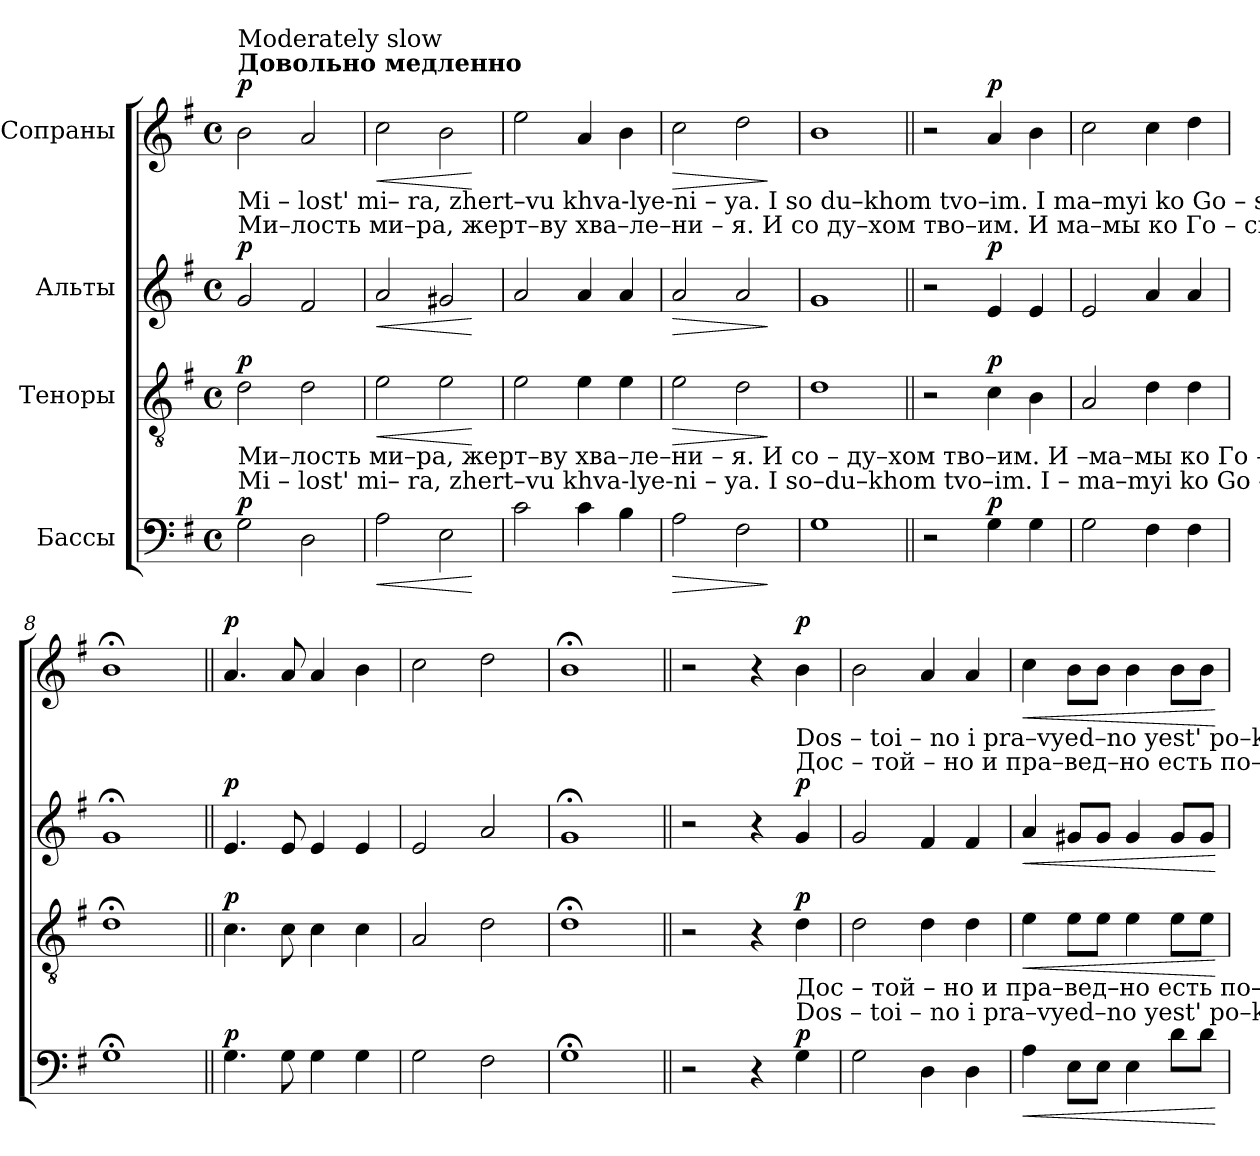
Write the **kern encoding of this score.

**kern	**dynam	**kern	**dynam	**kern	**dynam	**kern	**dynam
*part4	*part4	*part3	*part3	*part2	*part2	*part1	*part1
*staff4	*staff4	*staff3	*staff3	*staff2	*staff2	*staff1	*staff1
*I"Бассы	*	*I"Теноры	*	*I"Альты	*	*I"Сопраны	*
*clefF4	*	*clefGv2	*	*clefG2	*	*clefG2	*
*k[f#]	*	*k[f#]	*	*k[f#]	*	*k[f#]	*
*M4/4	*	*M4/4	*	*M4/4	*	*M4/4	*
*met(c)	*	*met(c)	*	*met(c)	*	*met(c)	*
*MM80	*	*MM80	*	*MM80	*	*MM80	*
=1	=1	=1	=1	=1	=1	=1	=1
!	!	!	!	!	!	!LO:TX:a:B:t=Довольно медленно	!
!	!	!	!	!	!	!LO:TX:a:t=Moderately slow	!
!	!	!	!	!	!	!LO:TX:b:t=Мi – lost'     mi– ra,   zhert–vu khva-lye-ni  –  ya.                  I   so   du–khom tvo–im.      I    ma–myi ko   Go – spo – du.	!
!	!	!	!	!	!	!LO:TX:b:t=Ми–лость ми–ра,   жерт–ву  хва–ле–ни  –  я.                   И  со    ду–хом тво–им.      И   ма–мы  ко    Го – спо – ду.	!
!	!	!LO:TX:b:t=Ми–лость ми–ра,   жерт–ву  хва–ле–ни  –  я.                   И  со – ду–хом тво–им.      И –ма–мы  ко    Го – спо – ду.	!	!	!	!	!
!	!	!LO:TX:b:t=Мi – lost'     mi– ra,   zhert–vu khva-lye-ni  –  ya.                  I   so–du–khom tvo–im.       I – ma–myi ko   Go – spo – du.	!	!	!	!	!
!	!LO:DY:a	!	!LO:DY:a	!	!LO:DY:a	!	!LO:DY:a
2G\	p	2d\	p	2g/	p	2b\	p
2D\	.	2d\	.	2f#/	.	2a/	.
=2	=2	=2	=2	=2	=2	=2	=2
!	!LO:HP:b	!	!LO:HP:b	!	!LO:HP:b	!	!LO:HP:b
2A\	<	2e\	<	2a/	<	2cc\	<
2E\	.	2e\	.	2g#X/	.	2b\	.
.	[	.	[	.	[	.	[
=3	=3	=3	=3	=3	=3	=3	=3
2c\	.	2e\	.	2a/	.	2ee\	.
4c\	.	4e\	.	4a/	.	4a/	.
4B\	.	4e\	.	4a/	.	4b\	.
=4	=4	=4	=4	=4	=4	=4	=4
!	!LO:HP:b	!	!LO:HP:b	!	!LO:HP:b	!	!LO:HP:b
2A\	>	2e\	>	2a/	>	2cc\	>
2F#\	.	2d\	.	2a/	.	2dd\	.
.	]	.	]	.	]	.	]
=5	=5	=5	=5	=5	=5	=5	=5
1G	.	1d	.	1g	.	1b	.
=6||	=6||	=6||	=6||	=6||	=6||	=6||	=6||
2r	.	2r	.	2r	.	2r	.
!	!LO:DY:a	!	!LO:DY:a	!	!LO:DY:a	!	!LO:DY:a
4G\	p	4c\	p	4e/	p	4a/	p
4G\	.	4B\	.	4e/	.	4b\	.
=7	=7	=7	=7	=7	=7	=7	=7
2G\	.	2A/	.	2e/	.	2cc\	.
4F#\	.	4d\	.	4a/	.	4cc\	.
4F#\	.	4d\	.	4a/	.	4dd\	.
=8	=8	=8	=8	=8	=8	=8	=8
1G;<	.	1d;<	.	1g;<	.	1b;<	.
=9||	=9||	=9||	=9||	=9||	=9||	=9||	=9||
!	!LO:DY:a	!	!LO:DY:a	!	!LO:DY:a	!	!LO:DY:a
4.G\	p	4.c\	p	4.e/	p	4.a/	p
8G\	.	8c\	.	8e/	.	8a/	.
4G\	.	4c\	.	4e/	.	4a/	.
4G\	.	4c\	.	4e/	.	4b\	.
=10	=10	=10	=10	=10	=10	=10	=10
2G\	.	2A/	.	2e/	.	2cc\	.
2F#\	.	2d\	.	2a/	.	2dd\	.
=11	=11	=11	=11	=11	=11	=11	=11
1G;<	.	1d;<	.	1g;<	.	1b;<	.
!!LO:LB:g=z
=12||	=12||	=12||	=12||	=12||	=12||	=12||	=12||
2r	.	2r	.	2r	.	2r	.
4r	.	4r	.	4r	.	4r	.
!	!	!	!	!	!	!LO:TX:b:t=Dos – toi   – no    i      pra–vyed–no  yest'  po–kla – nya  –   ti   –  sya  Ot–tsu   i        Syi – nu,          i    Svya–to–mu  Du–	!
!	!	!	!	!	!	!LO:TX:b:t=Дос – той – но   и      пра–вед–но  есть  по–кла – ня   –  ти  –   ся   От–цу  и       Сы – ну,          и   Свя – то–му  Ду –	!
!	!	!LO:TX:b:t=Дос – той – но   и      пра–вед–но  есть  по–кла – ня   –  ти  –   ся   От–цу  и       Сы – ну,          и   Свя – то–му  Ду –	!	!	!	!	!
!	!	!LO:TX:b:t=Dos – toi   – no    i      pra–vyed–no  yest'  po–kla – nya  –   ti   –  sya  Ot–tsu   i        Syi – nu,          i    Svya–to–mu  Du–	!	!	!	!	!
!	!LO:DY:a	!	!LO:DY:a	!	!LO:DY:a	!	!LO:DY:a
4G\	p	4d\	p	4g/	p	4b\	p
=13	=13	=13	=13	=13	=13	=13	=13
2G\	.	2d\	.	2g/	.	2b\	.
4D\	.	4d\	.	4f#/	.	4a/	.
4D\	.	4d\	.	4f#/	.	4a/	.
=14	=14	=14	=14	=14	=14	=14	=14
!	!LO:HP:b	!	!LO:HP:b	!	!LO:HP:b	!	!LO:HP:b
4A\	<	4e\	<	4a/	<	4cc\	<
8E\L	.	8e\L	.	8g#X/L	.	8b\L	.
8E\J	.	8e\J	.	8g#/J	.	8b\J	.
4E\	.	4e\	.	4g#/	.	4b\	.
8d\L	.	8e\L	.	8g#/L	.	8b\L	.
8d\J	.	8e\J	.	8g#/J	.	8b\J	.
.	[	.	[	.	[	.	[
=	=	=	=	=	=	=	=
*-	*-	*-	*-	*-	*-	*-	*-
